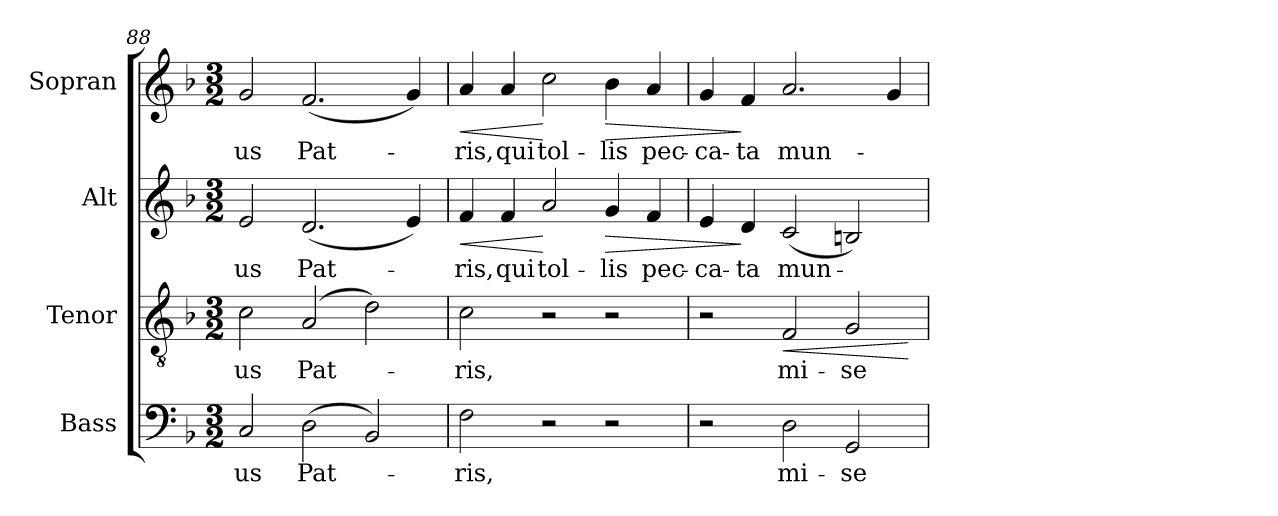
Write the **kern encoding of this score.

**kern	**text	**kern	**text	**dynam	**kern	**text	**dynam	**kern	**text	**dynam
*part4	*part4	*part3	*part3	*part3	*part2	*part2	*part2	*part1	*part1	*part1
*staff4	*staff4	*staff3	*staff3	*staff3	*staff2	*staff2	*staff2	*staff1	*staff1	*staff1
*I"Bass	*	*I"Tenor	*	*	*I"Alt	*	*	*I"Sopran	*	*
*I'B.	*	*I'T.	*	*	*I'A.	*	*	*I'S.	*	*
*clefF4	*	*clefGv2	*	*	*clefG2	*	*	*clefG2	*	*
*k[b-]	*	*k[b-]	*	*	*k[b-]	*	*	*k[b-]	*	*
*F:	*	*F:	*	*	*F:	*	*	*F:	*	*
*M3/2	*	*M3/2	*	*	*M3/2	*	*	*M3/2	*	*
=88	=88	=88	=88	=88	=88	=88	=88	=88	=88	=88
!	!LO:LY:b	!	!LO:LY:b	!	!	!LO:LY:b	!	!	!LO:LY:b	!
2C/	-us	2c\	-us	.	2e/	-us	.	2g/	-us	.
!	!LO:LY:b	!	!LO:LY:b	!	!	!LO:LY:b	!	!	!LO:LY:b	!
(>2D\	Pat-	(2A/	Pat-	.	(<2.d/	Pat-	.	(<2.f/	Pat-	.
2BB-/)	.	2d\)	.	.	.	.	.	.	.	.
.	.	.	.	.	4e/)	.	.	4g/)	.	.
!!LO:LB:g=z
=89	=89	=89	=89	=89	=89	=89	=89	=89	=89	=89
!	!LO:LY:b	!	!LO:LY:b	!	!	!LO:LY:b	!LO:HP:b	!	!LO:LY:b	!LO:HP:b
2F\	-ris,	2c\	-ris,	.	4f/	-ris,	<	4a/	-ris,	<
!	!	!	!	!	!	!LO:LY:b	!	!	!LO:LY:b	!
.	.	.	.	.	4f/	qui	.	4a/	qui	.
!	!	!	!	!	!	!LO:LY:b	!	!	!LO:LY:b	!
2r	.	2r	.	.	2a/	tol-	[	2cc\	tol-	[
!	!	!	!	!	!	!LO:LY:b	!LO:HP:b	!	!LO:LY:b	!LO:HP:b
2r	.	2r	.	.	4g/	-lis	>	4b-\	-lis	>
!	!	!	!	!	!	!LO:LY:b	!	!	!LO:LY:b	!
.	.	.	.	.	4f/	pec-	.	4a/	pec-	.
=90	=90	=90	=90	=90	=90	=90	=90	=90	=90	=90
!	!	!	!	!	!	!LO:LY:b	!	!	!LO:LY:b	!
2r	.	2r	.	.	4e/	-ca-	.	4g/	-ca-	.
!	!	!	!	!	!	!LO:LY:b	!	!	!LO:LY:b	!
.	.	.	.	.	4d/	-ta	]	4f/	-ta	]
!	!LO:LY:b	!	!LO:LY:b	!LO:HP:b	!	!LO:LY:b	!	!	!LO:LY:b	!
2D\	mi-	2F/	mi-	<	(<2c/	mun-	.	2.a/	mun-	.
!	!LO:LY:b	!	!LO:LY:b	!	!	!	!	!	!	!
2GG/	-se-	2G/	-se-	.	2Bn/)	.	.	.	.	.
.	.	.	.	.	.	.	.	4g/	.	.
.	.	.	.	[	.	.	.	.	.	.
=	=	=	=	=	=	=	=	=	=	=
*-	*-	*-	*-	*-	*-	*-	*-	*-	*-	*-
